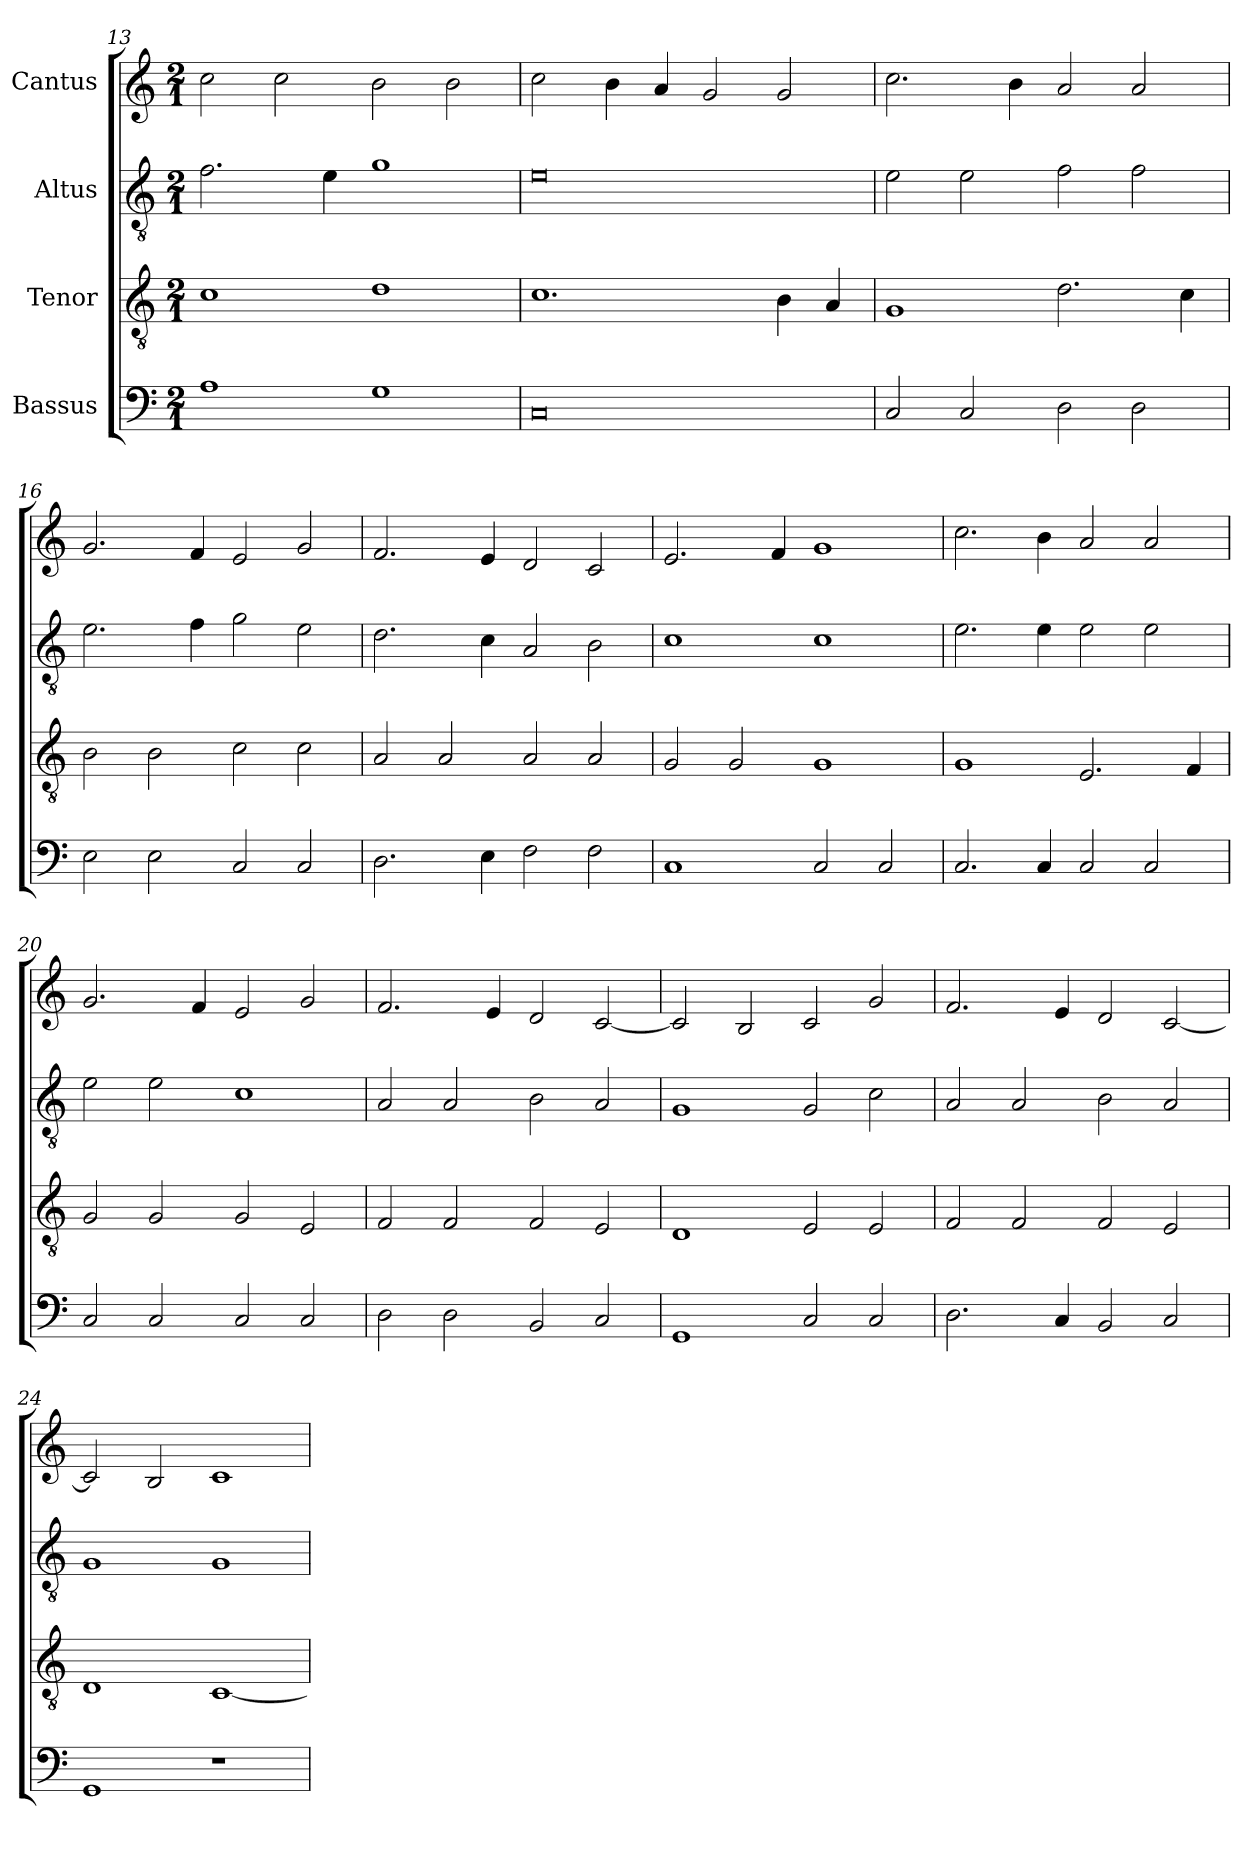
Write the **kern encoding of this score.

**kern	**kern	**kern	**kern
*part4	*part3	*part2	*part1
*staff4	*staff3	*staff2	*staff1
*I"Bassus	*I"Tenor	*I"Altus	*I"Cantus
*clefF4	*clefGv2	*clefGv2	*clefG2
*	*ITrd7c12	*ITrd7c12	*
*k[]	*k[]	*k[]	*k[]
*C:	*C:	*C:	*C:
*M2/1	*M2/1	*M2/1	*M2/1
=13	=13	=13	=13
1Ai	1Ci	2.Fi\	2cci\
.	.	.	2cci\
.	.	4Ei\	.
1Gi	1Di	1Gi	2bi\
.	.	.	2bi\
=14	=14	=14	=14
0Ci	1.Ci	0Ei	2cci\
.	.	.	4bi\
.	.	.	4ai/
.	.	.	2gi/
.	4BBi\	.	2gi/
.	4AAi/	.	.
=15	=15	=15	=15
2Ci/	1GGi	2Ei\	2.cci\
2Ci/	.	2Ei\	.
.	.	.	4bi\
2Di\	2.Di\	2Fi\	2ai/
2Di\	.	2Fi\	2ai/
.	4Ci\	.	.
!!LO:LB:g=z
=16	=16	=16	=16
2Ei\	2BBi\	2.Ei\	2.gi/
2Ei\	2BBi\	.	.
.	.	4Fi\	4fi/
2Ci/	2Ci\	2Gi\	2ei/
2Ci/	2Ci\	2Ei\	2gi/
=17	=17	=17	=17
2.Di\	2AAi/	2.Di\	2.fi/
.	2AAi/	.	.
4Ei\	.	4Ci\	4ei/
2Fi\	2AAi/	2AAi/	2di/
2Fi\	2AAi/	2BBi\	2ci/
=18	=18	=18	=18
1Ci	2GGi/	1Ci	2.ei/
.	2GGi/	.	.
.	.	.	4fi/
2Ci/	1GGi	1Ci	1gi
2Ci/	.	.	.
=19	=19	=19	=19
2.Ci/	1GGi	2.Ei\	2.cci\
4Ci/	.	4Ei\	4bi\
2Ci/	2.EEi/	2Ei\	2ai/
2Ci/	.	2Ei\	2ai/
.	4FFi/	.	.
=20	=20	=20	=20
2Ci/	2GGi/	2Ei\	2.gi/
2Ci/	2GGi/	2Ei\	.
.	.	.	4fi/
2Ci/	2GGi/	1Ci	2ei/
2Ci/	2EEi/	.	2gi/
!!LO:LB:g=z
=21	=21	=21	=21
2Di\	2FFi/	2AAi/	2.fi/
2Di\	2FFi/	2AAi/	.
.	.	.	4ei/
2BBi/	2FFi/	2BBi\	2di/
2Ci/	2EEi/	2AAi/	[<2ci/
=22	=22	=22	=22
1GGi	1DDi	1GGi	2ci/]
.	.	.	2Bi/
2Ci/	2EEi/	2GGi/	2ci/
2Ci/	2EEi/	2Ci\	2gi/
=23	=23	=23	=23
2.Di\	2FFi/	2AAi/	2.fi/
.	2FFi/	2AAi/	.
4Ci/	.	.	4ei/
2BBi/	2FFi/	2BBi\	2di/
2Ci/	2EEi/	2AAi/	[<2ci/
=24	=24	=24	=24
1GGi	1DDi	1GGi	2ci/]
.	.	.	2Bi/
1r	[<1CCi	1GGi	1ci
=	=	=	=
*-	*-	*-	*-
